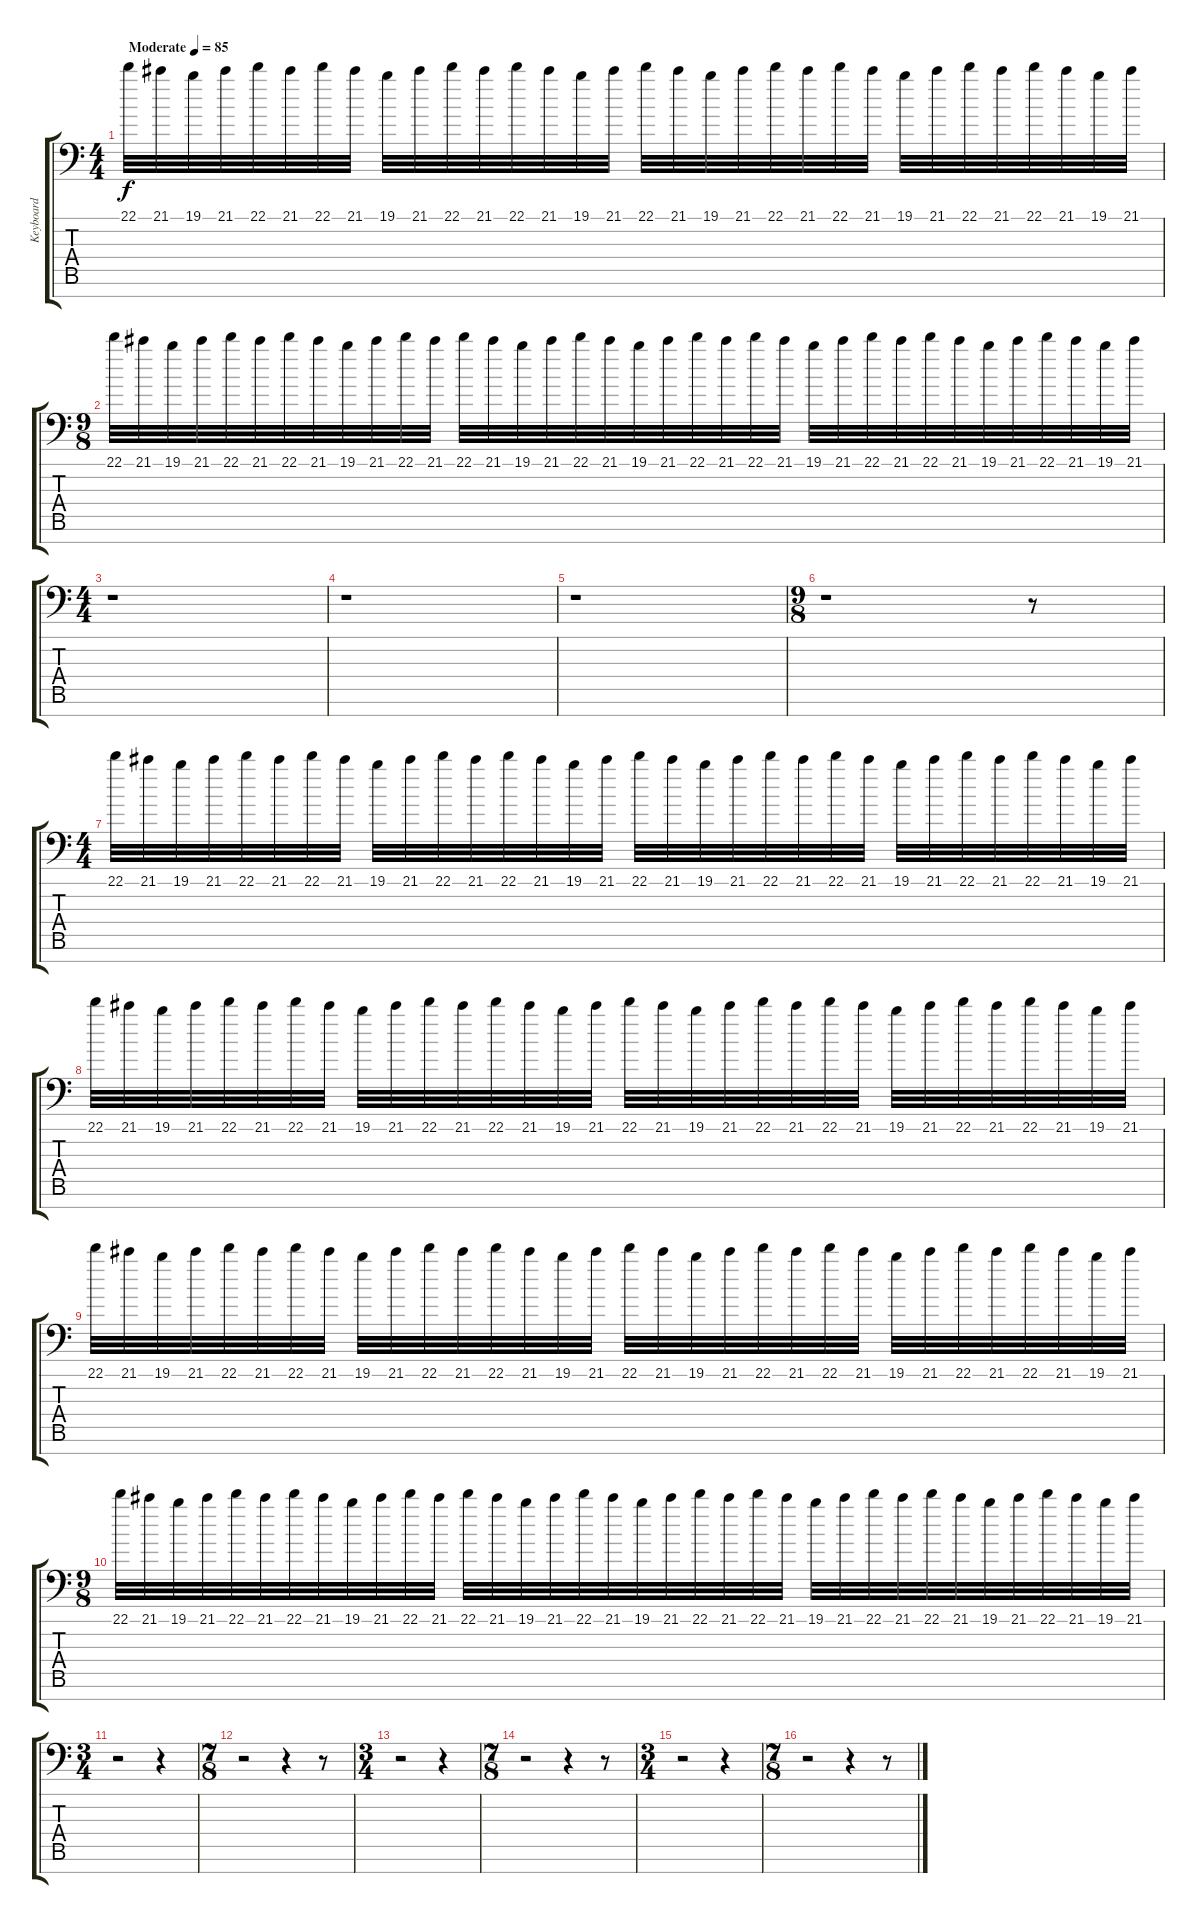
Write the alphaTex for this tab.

\track ("Keyboard" "Keyboard") {instrument acousticgrandpiano}
\staff {score tabs}
\tuning (E4 B3 G3 D3 A2 E2 C-1) {hide}
\ts (4 4)
\tempo (85 "Moderate")
\clef f4
\ks c
22.1.32{dy f instrument acousticgrandpiano} 21.1.32 19.1.32 21.1.32 22.1.32 21.1.32 22.1.32 21.1.32 19.1.32 21.1.32 22.1.32 21.1.32 22.1.32 21.1.32 19.1.32 21.1.32 22.1.32 21.1.32 19.1.32 21.1.32 22.1.32 21.1.32 22.1.32 21.1.32 19.1.32 21.1.32 22.1.32 21.1.32 22.1.32 21.1.32 19.1.32 21.1.32 |
\ts (9 8)
22.1.32 21.1.32 19.1.32 21.1.32 22.1.32 21.1.32 22.1.32 21.1.32 19.1.32 21.1.32 22.1.32 21.1.32 22.1.32 21.1.32 19.1.32 21.1.32 22.1.32 21.1.32 19.1.32 21.1.32 22.1.32 21.1.32 22.1.32 21.1.32 19.1.32 21.1.32 22.1.32 21.1.32 22.1.32 21.1.32 19.1.32 21.1.32 22.1.32 21.1.32 19.1.32 21.1.32 |
\ts (4 4)
r.1 |
r.1 |
r.1 |
\ts (9 8)
r.1 r.8 |
\ts (4 4)
22.1.32 21.1.32 19.1.32 21.1.32 22.1.32 21.1.32 22.1.32 21.1.32 19.1.32 21.1.32 22.1.32 21.1.32 22.1.32 21.1.32 19.1.32 21.1.32 22.1.32 21.1.32 19.1.32 21.1.32 22.1.32 21.1.32 22.1.32 21.1.32 19.1.32 21.1.32 22.1.32 21.1.32 22.1.32 21.1.32 19.1.32 21.1.32 |
22.1.32 21.1.32 19.1.32 21.1.32 22.1.32 21.1.32 22.1.32 21.1.32 19.1.32 21.1.32 22.1.32 21.1.32 22.1.32 21.1.32 19.1.32 21.1.32 22.1.32 21.1.32 19.1.32 21.1.32 22.1.32 21.1.32 22.1.32 21.1.32 19.1.32 21.1.32 22.1.32 21.1.32 22.1.32 21.1.32 19.1.32 21.1.32 |
22.1.32 21.1.32 19.1.32 21.1.32 22.1.32 21.1.32 22.1.32 21.1.32 19.1.32 21.1.32 22.1.32 21.1.32 22.1.32 21.1.32 19.1.32 21.1.32 22.1.32 21.1.32 19.1.32 21.1.32 22.1.32 21.1.32 22.1.32 21.1.32 19.1.32 21.1.32 22.1.32 21.1.32 22.1.32 21.1.32 19.1.32 21.1.32 |
\ts (9 8)
22.1.32 21.1.32 19.1.32 21.1.32 22.1.32 21.1.32 22.1.32 21.1.32 19.1.32 21.1.32 22.1.32 21.1.32 22.1.32 21.1.32 19.1.32 21.1.32 22.1.32 21.1.32 19.1.32 21.1.32 22.1.32 21.1.32 22.1.32 21.1.32 19.1.32 21.1.32 22.1.32 21.1.32 22.1.32 21.1.32 19.1.32 21.1.32 22.1.32 21.1.32 19.1.32 21.1.32 |
\ts (3 4)
r.2 r.4 |
\ts (7 8)
r.2 r.4 r.8 |
\ts (3 4)
r.2 r.4 |
\ts (7 8)
r.2 r.4 r.8 |
\ts (3 4)
r.2 r.4 |
\ts (7 8)
r.2 r.4 r.8
